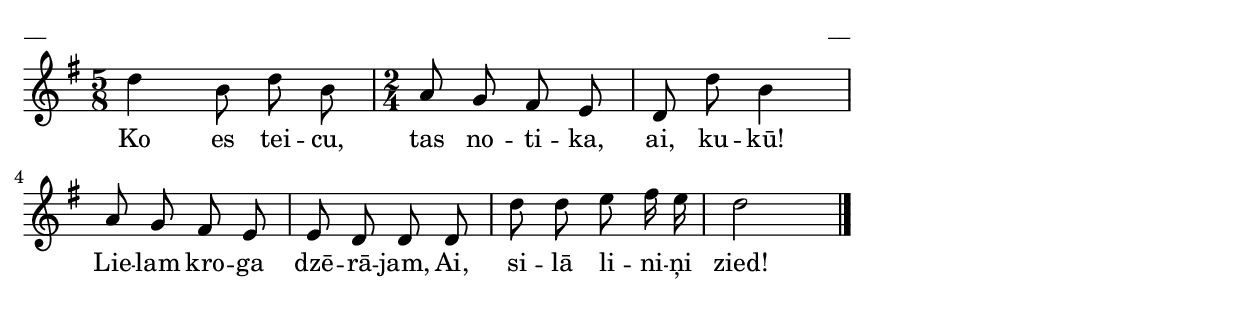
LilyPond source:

\version "2.13.16"
%\header {
%    title = "Ko es teicu, tas notika"
%}
% Budēlīši, p.103
\paper {
line-width = 14\cm
left-margin = 0.4\cm
between-system-padding = 0.1\cm
between-system-space = 0.1\cm
}
\layout {
indent = #0
ragged-last = ##f
}


voiceA = \relative c' {
\clef "treble"
\key g \major
\time 5/8 d'4 b8 d b
\time 2/4 a8 g fis e | d8 d' b4 |
a8 g fis e | e8 d d d | d'8 d e fis16 e | d2 
\bar "|." 
} 

lyricA = \lyricmode {
Ko es tei -- cu, tas no -- ti -- ka, ai, ku -- kū! 
Lie -- lam kro -- ga dzē -- rā -- jam, Ai, si -- lā li -- ni -- ņi zied!
}

fullScore = <<
\new Staff {
<<
\new Voice = "voiceA" { \oneVoice \autoBeamOff \voiceA }
\lyricsto "voiceA" \new Lyrics \lyricA
>>
}
>>

\score {
\fullScore
\header { piece = "__" opus = "__" }
}
\markup { \with-color #(x11-color 'white) \sans \smaller "__" }
\score {
\unfoldRepeats
\fullScore
\midi {
\context { \Staff \remove "Staff_performer" }
\context { \Voice \consists "Staff_performer" }
}
}


